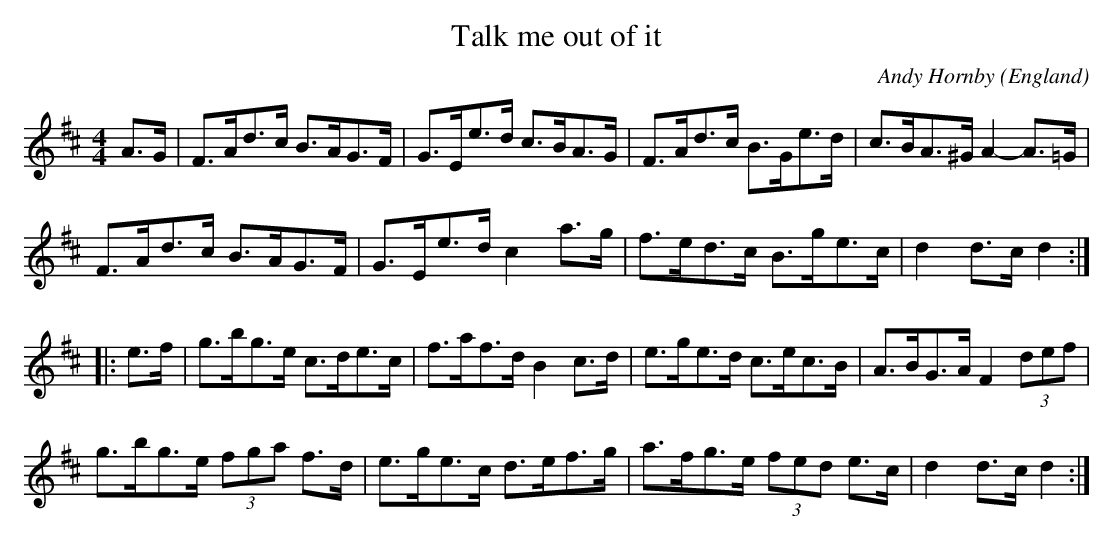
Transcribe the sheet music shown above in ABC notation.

X:1
T:Talk me out of it
C:Andy Hornby
M:4/4
O:England
K:D
A>G|F>Ad>c B>AG>F | G>Ee>d c>BA>G | \
F>Ad>c B>Ge>d | c>BA>^G A2-A>=G |
F>Ad>c B>AG>F | G>Ee>d c2a>g | \
f>ed>c B>ge>c | d2d>cd2::
e>f | g>bg>e c>de>c | f>af>d B2c>d | \
e>ge>d c>ec>B | A>BG>A F2 (3def |
g>bg>e (3fga f>d | e>ge>c d>ef>g | \
a>fg>e (3fed e>c | d2d>c d2:|
